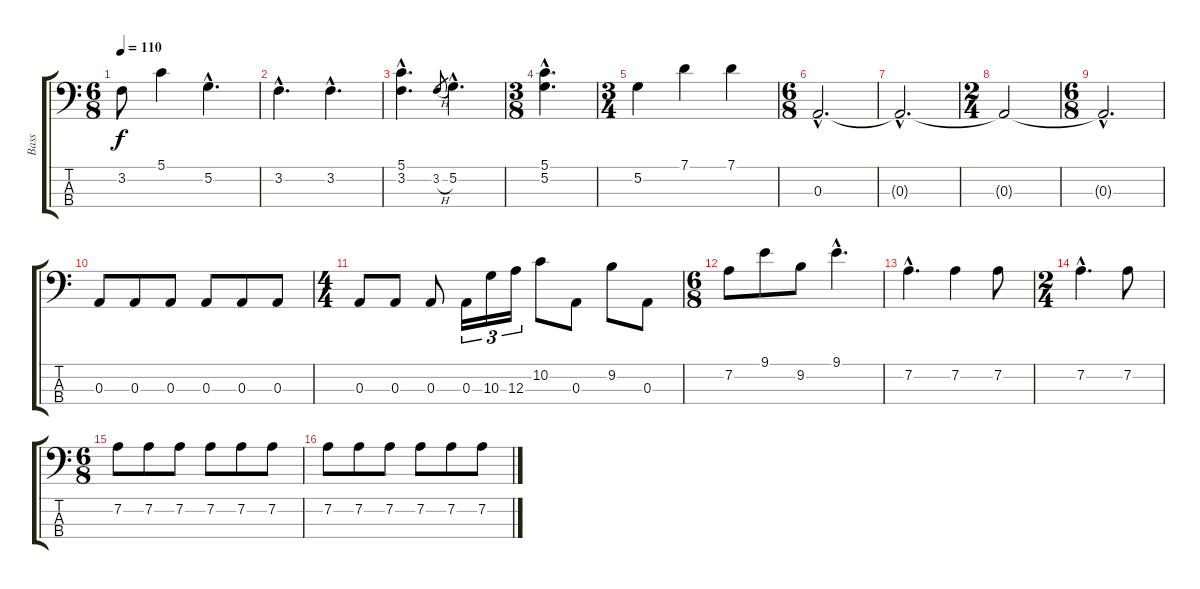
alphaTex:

\track ("Bass" "Bass") {instrument electricbasspick}
\staff {score tabs}
\tuning (G2 D2 A1 D1) {hide}
\ts (6 8)
\tempo 110
\clef f4
\ks c
3.2.8{dy f} 5.1.4 5.2{hac}.4{d} |
3.2{hac}.4{d} 3.2{hac}.4{d} |
(5.1{hac} 3.2{hac}).4{d} 3.2{h}.8{gr} 5.2{hac}.4{d} |
\ts (3 8)
(5.1{hac} 5.2{hac}).4{d} |
\ts (3 4)
5.2.4 7.1.4 7.1.4 |
\ts (6 8)
0.3{hac}.2{d} |
0.3{hac t}.2{d} |
\ts (2 4)
0.3{t}.2 |
\ts (6 8)
0.3{hac t}.2{d} |
0.3.8{instrument electricbasspick} 0.3.8 0.3.8 0.3.8 0.3.8 0.3.8 |
\ts (4 4)
0.3.8 0.3.8 0.3.8 0.3.16{tu (3 2)} 10.3.16{tu (3 2)} 12.3.16{tu (3 2)} 10.2.8 0.3.8 9.2.8 0.3.8 |
\ts (6 8)
7.2.8 9.1.8 9.2.8 9.1{hac}.4{d} |
7.2{hac}.4{d} 7.2.4 7.2.8 |
\ts (2 4)
7.2{hac}.4{d} 7.2.8 |
\ts (6 8)
7.2.8 7.2.8 7.2.8 7.2.8 7.2.8 7.2.8 |
7.2.8 7.2.8 7.2.8 7.2.8 7.2.8 7.2.8
